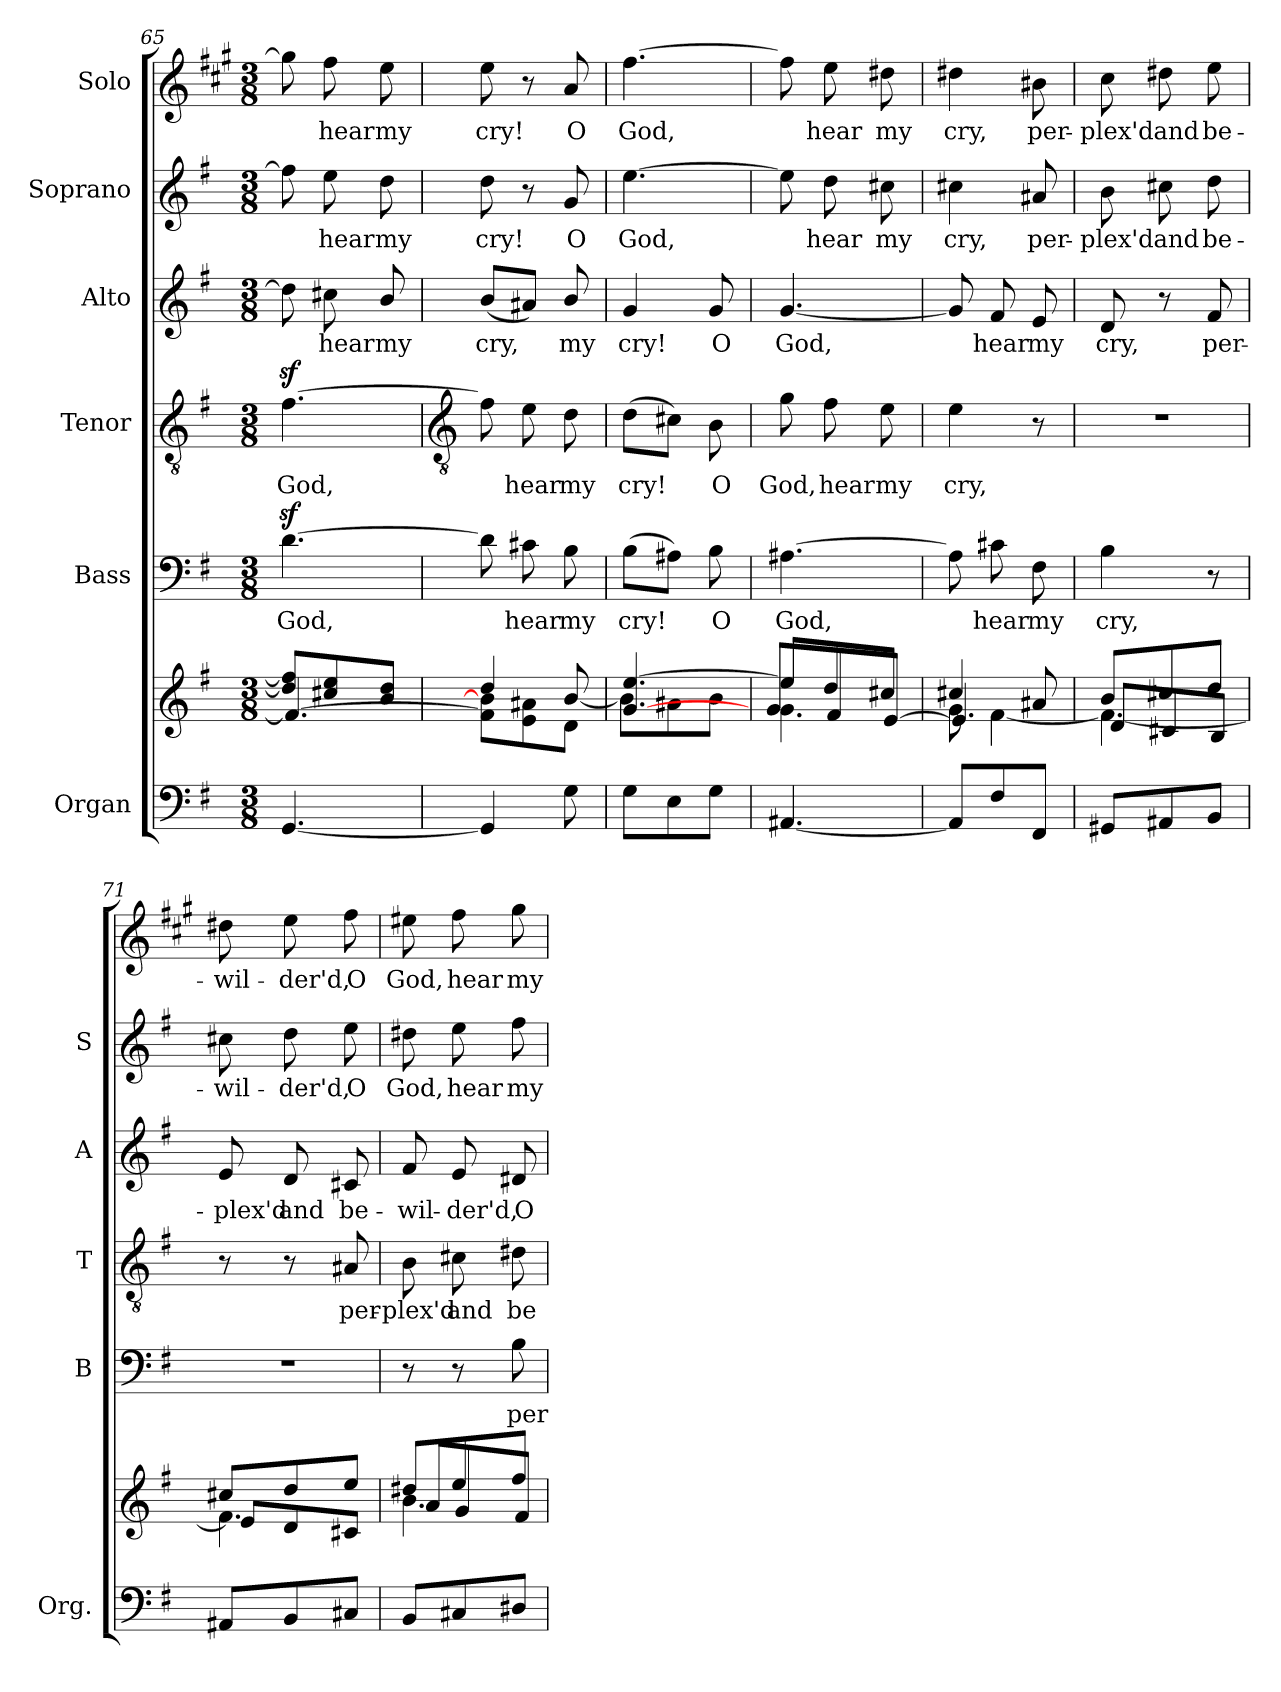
**kern	**kern	**kern	**text	**kern	**text	**kern	**text	**kern	**text	**kern	**text
*part6	*part6	*part5	*part5	*part4	*part4	*part3	*part3	*part2	*part2	*part1	*part1
*staff7	*staff6	*staff5	*staff5	*staff4	*staff4	*staff3	*staff3	*staff2	*staff2	*staff1	*staff1
*I"Organ	*	*I"Bass	*	*I"Tenor	*	*I"Alto	*	*I"Soprano	*	*I"Solo	*
*I'Org.	*	*I'B	*	*I'T	*	*I'A	*	*I'S	*	*	*
*clefF4	*clefG2	*clefF4	*	*clefGv2	*	*clefG2	*	*clefG2	*	*clefG2	*
*	*	*	*	*	*	*	*	*	*	*ITrd1c2	*
*k[f#]	*k[f#]	*k[f#]	*	*k[f#]	*	*k[f#]	*	*k[f#]	*	*k[f#]	*
*G:	*G:	*G:	*	*G:	*	*G:	*	*G:	*	*G:	*
*M3/8	*M3/8	*M3/8	*	*M3/8	*	*M3/8	*	*M3/8	*	*M3/8	*
=65	=65	=65	=65	=65	=65	=65	=65	=65	=65	=65	=65
*	*^	*	*	*	*	*	*	*	*	*	*
!	!	!LO:N:vis=1	!	!LO:LY:b	!	!LO:LY:b	!	!	!	!	!	!
*	*	*^	*	*	*	*	*	*	*	*	*	*
[4.GG	8dd/] 8ff#/]L	4.ryy	4.f#_	[4.dz<	God,	[4.f#z<	God,	8dd]	.	8ff#]	.	8ff#]	.
!	!	!	!	!	!	!	!	!	!LO:LY:b	!	!LO:LY:b	!	!LO:LY:b
.	8cc#X/ 8ee/	.	.	.	.	.	.	8cc#X	hear	8ee	hear	8ee	hear
!	!	!	!	!	!	!	!	!	!LO:LY:b	!	!LO:LY:b	!	!LO:LY:b
.	8b/ 8dd/J	.	.	.	.	.	.	8b/	my	8dd	my	8dd	my
!!LO:LB:g=z
=66	=66	=66	=66	=66	=66	=66	=66	=66	=66	=66	=66	=66	=66
*	*	*	*	*	*	*clefGv2	*	*	*	*	*	*	*
!	!	!	!	!	!	!	!	!	!LO:LY:b	!	!LO:LY:b	!	!LO:LY:b
4GG]	4dd/	4ryy	8f#\] 8b\]L	8d]	.	8f#]	.	(<8b/L	cry,	8dd	cry!	8dd	cry!
!	!	!	!	!	!LO:LY:b	!	!LO:LY:b	!	!	!	!	!	!
.	.	.	8e\ 8a#X\	8c#X	hear	8e	hear	8a#XJ)	.	8r	.	8r	.
!	!	!	!	!	!LO:LY:b	!	!LO:LY:b	!	!LO:LY:b	!	!LO:LY:b	!	!LO:LY:b
8G	8ryy	[8b/	8d\J	8B	my	8d	my	8b/	my	8g	O	8g	O
=67	=67	=67	=67	=67	=67	=67	=67	=67	=67	=67	=67	=67	=67
!	!	!	!LO:N:vis=1	!	!LO:LY:b	!	!LO:LY:b	!	!LO:LY:b	!	!LO:LY:b	!	!LO:LY:b
8GL	[4.g/ [4.ee/	8b\L]	4.ryy	(>8BL	cry!	(>8dL	cry!	4g	cry!	[4.ee	God,	[4.ee	God,
8E	.	8a#X\	.	8A#XJ)	.	8c#XJ)	.	.	.	.	.	.	.
!	!	!	!	!	!LO:LY:b	!	!LO:LY:b	!	!LO:LY:b	!	!	!	!
8GJ	.	8b\J	.	8B	O	8B	O	8g	O	.	.	.	.
=68	=68	=68	=68	=68	=68	=68	=68	=68	=68	=68	=68	=68	=68
!	!	!	!	!	!LO:LY:b	!	!LO:LY:b	!	!LO:LY:b	!	!	!	!
[4.AA#X	8ee/L]	4.g\	8g/L	[4.A#X	God,	8g	God,	[4.g	God,	8ee]	.	8ee]	.
!	!	!	!	!	!	!	!LO:LY:b	!	!	!	!LO:LY:b	!	!LO:LY:b
.	8dd/	.	8f#	.	.	8f#	hear	.	.	8dd	hear	8dd	hear
!	!	!	!	!	!	!	!LO:LY:b	!	!	!	!LO:LY:b	!	!LO:LY:b
.	8cc#X/J	.	[8eJ	.	.	8e	my	.	.	8cc#X	my	8cc#X	my
=69	=69	=69	=69	=69	=69	=69	=69	=69	=69	=69	=69	=69	=69
!	!	!	!	!	!	!	!LO:LY:b	!	!	!	!LO:LY:b	!	!LO:LY:b
8AA#L]	4cc#X/	8g\	4.e]	8A#]	.	4e	cry,	8g]	.	4cc#X	cry,	4cc#X	cry,
!	!	!	!	!	!LO:LY:b	!	!	!	!LO:LY:b	!	!	!	!
8F#	.	[4f#\	.	8c#X	hear	.	.	8f#	hear	.	.	.	.
!	!	!	!	!	!LO:LY:b	!	!	!	!LO:LY:b	!	!LO:LY:b	!	!LO:LY:b
8FF#J	8a#X/	.	.	8F#	my	8r	.	8e	my	8a#X	per-	8a#X	per-
=70	=70	=70	=70	=70	=70	=70	=70	=70	=70	=70	=70	=70	=70
!	!	!	!	!	!LO:LY:b	!LO:N:vis=1	!	!	!LO:LY:b	!	!LO:LY:b	!	!LO:LY:b
8GG#XL	8b/L	4.f#\_	8dL	4B	cry,	4.r	.	8d	cry,	8b	-plex'd	8b	-plex'd
!	!	!	!	!	!	!	!	!	!	!	!LO:LY:b	!	!LO:LY:b
8AA#X	8cc#X/	.	8c#X	.	.	.	.	8r	.	8cc#X	and	8cc#X	and
!	!	!	!	!	!	!	!	!	!LO:LY:b	!	!LO:LY:b	!	!LO:LY:b
8BBJ	8dd/J	.	8BJ	8r	.	.	.	8f#	per-	8dd	be-	8dd	be-
=71	=71	=71	=71	=71	=71	=71	=71	=71	=71	=71	=71	=71	=71
!	!	!	!	!LO:N:vis=1	!	!	!	!	!LO:LY:b	!	!LO:LY:b	!	!LO:LY:b
8AA#XL	8cc#X/L	4.f#\]	8eL	4.r	.	8r	.	8e	-plex'd	8cc#X	-wil-	8cc#X	-wil-
!	!	!	!	!	!	!	!	!	!LO:LY:b	!	!LO:LY:b	!	!LO:LY:b
8BB	8dd/	.	8d	.	.	8r	.	8d	and	8dd	-der'd,	8dd	-der'd,
!	!	!	!	!	!	!	!LO:LY:b	!	!LO:LY:b	!	!LO:LY:b	!	!LO:LY:b
8C#XJ	8ee/J	.	8c#XJ	.	.	8A#X	per-	8c#X	be-	8ee	O	8ee	O
=72	=72	=72	=72	=72	=72	=72	=72	=72	=72	=72	=72	=72	=72
!	!	!	!	!	!	!	!LO:LY:b	!	!LO:LY:b	!	!LO:LY:b	!	!LO:LY:b
8BBL	8dd#X/L	4.b\	8aL	8r	.	8B	-plex'd	8f#	-wil-	8dd#X	God,	8dd#X	God,
!	!	!	!	!	!	!	!LO:LY:b	!	!LO:LY:b	!	!LO:LY:b	!	!LO:LY:b
8C#X	8ee/	.	8g	8r	.	8c#X	and	8e	-der'd,	8ee	hear	8ee	hear
!	!	!	!	!	!LO:LY:b	!	!LO:LY:b	!	!LO:LY:b	!	!LO:LY:b	!	!LO:LY:b
8D#XJ	8ff#/J	.	8f#J	8B	per-	8d#X	be-	8d#X	O	8ff#	my	8ff#	my
*	*v	*v	*v	*	*	*	*	*	*	*	*	*	*
=	=	=	=	=	=	=	=	=	=	=	=
*-	*-	*-	*-	*-	*-	*-	*-	*-	*-	*-	*-
